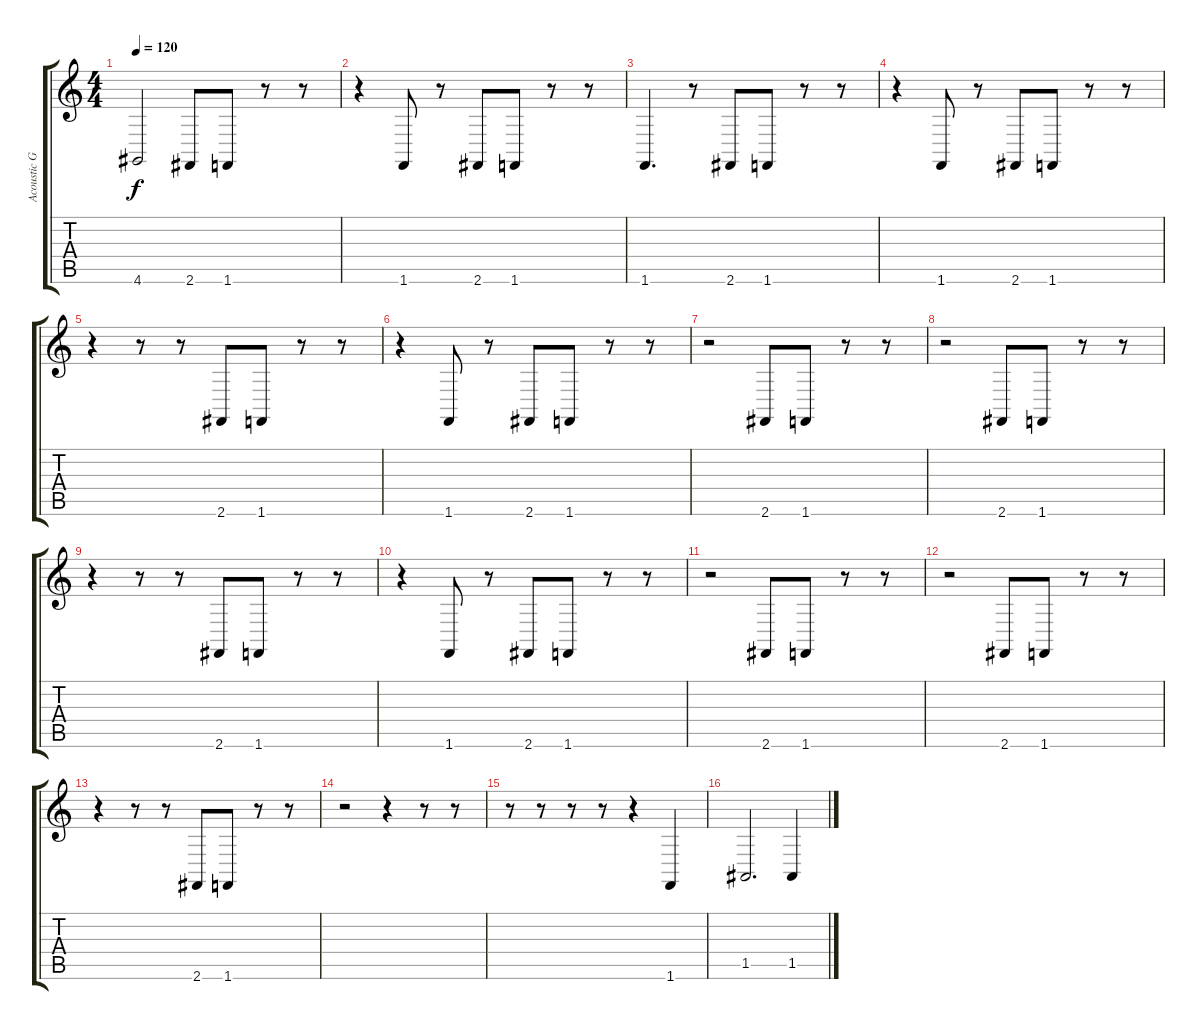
\track ("Acoustic Grand Piano" "Acoustic G") {instrument acousticgrandpiano}
\staff {score tabs}
\tuning (E4 B3 G3 D3 A2 E2) {hide}
\ts (4 4)
\tempo 120
\clef g2
\ks c
4.6.2{dy f} 2.6.8 1.6.8 r.8 r.8 |
r.4 1.6.8 r.8 2.6.8 1.6.8 r.8 r.8 |
1.6.4{d} r.8 2.6.8 1.6.8 r.8 r.8 |
r.4 1.6.8 r.8 2.6.8 1.6.8 r.8 r.8 |
r.4 r.8 r.8 2.6.8 1.6.8 r.8 r.8 |
r.4 1.6.8 r.8 2.6.8 1.6.8 r.8 r.8 |
r.2 2.6.8 1.6.8 r.8 r.8 |
r.2 2.6.8 1.6.8 r.8 r.8 |
r.4 r.8 r.8 2.6.8 1.6.8 r.8 r.8 |
r.4 1.6.8 r.8 2.6.8 1.6.8 r.8 r.8 |
r.2 2.6.8 1.6.8 r.8 r.8 |
r.2 2.6.8 1.6.8 r.8 r.8 |
r.4 r.8 r.8 2.6.8 1.6.8 r.8 r.8 |
r.2 r.4 r.8 r.8 |
r.8 r.8 r.8 r.8 r.4 1.6.4 |
1.5.2{d} 1.5.4
